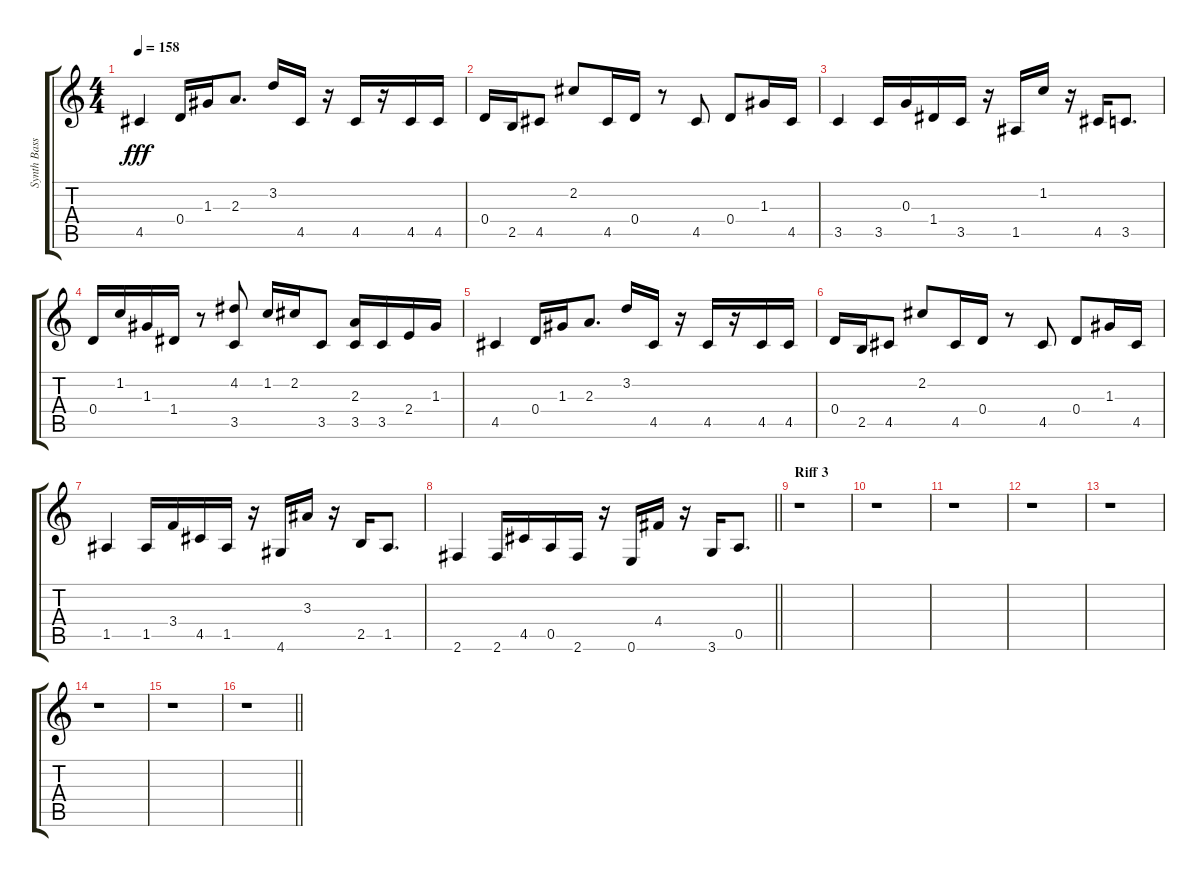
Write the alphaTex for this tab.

\track ("Synth Bass" "Synth Bass") {instrument synthbass1}
\staff {score tabs}
\tuning (E4 B3 G3 D3 A2 E2) {hide}
\ts (4 4)
\tempo 158
\clef g2
\ks c
4.5.4{dy fff} 0.4.16 1.3.16 2.3.8{d} 3.2.16 4.5.16 r.16 4.5.16 r.16 4.5.16 4.5.16 |
0.4.16 2.5.16 4.5.8 2.2.8 4.5.16 0.4.16 r.8 4.5.8 0.4.8 1.3.16 4.5.16 |
3.5.4 3.5.16 0.3.16 1.4.16 3.5.16 r.16 1.5.16 1.2.16 r.16 4.5.16 3.5.8{d} |
0.4.16 1.2.16 1.3.16 1.4.16 r.8 (4.2 3.5).8 1.2.16 2.2.16 3.5.8 (2.3 3.5).16 3.5.16 2.4.16 1.3.16 |
4.5.4 0.4.16 1.3.16 2.3.8{d} 3.2.16 4.5.16 r.16 4.5.16 r.16 4.5.16 4.5.16 |
0.4.16 2.5.16 4.5.8 2.2.8 4.5.16 0.4.16 r.8 4.5.8 0.4.8 1.3.16 4.5.16 |
1.5.4 1.5.16 3.4.16 4.5.16 1.5.16 r.16 4.6.16 3.3.16 r.16 2.5.16 1.5.8{d} |
\barLineRight lightlight
2.6.4 2.6.16 4.5.16 0.5.16 2.6.16 r.16 0.6.16 4.4.16 r.16 3.6.16 0.5.8{d} |
\section ("" "Riff 3")
r.1 |
r.1 |
r.1 |
r.1 |
r.1 |
r.1 |
r.1 |
\barLineRight lightlight
r.1
